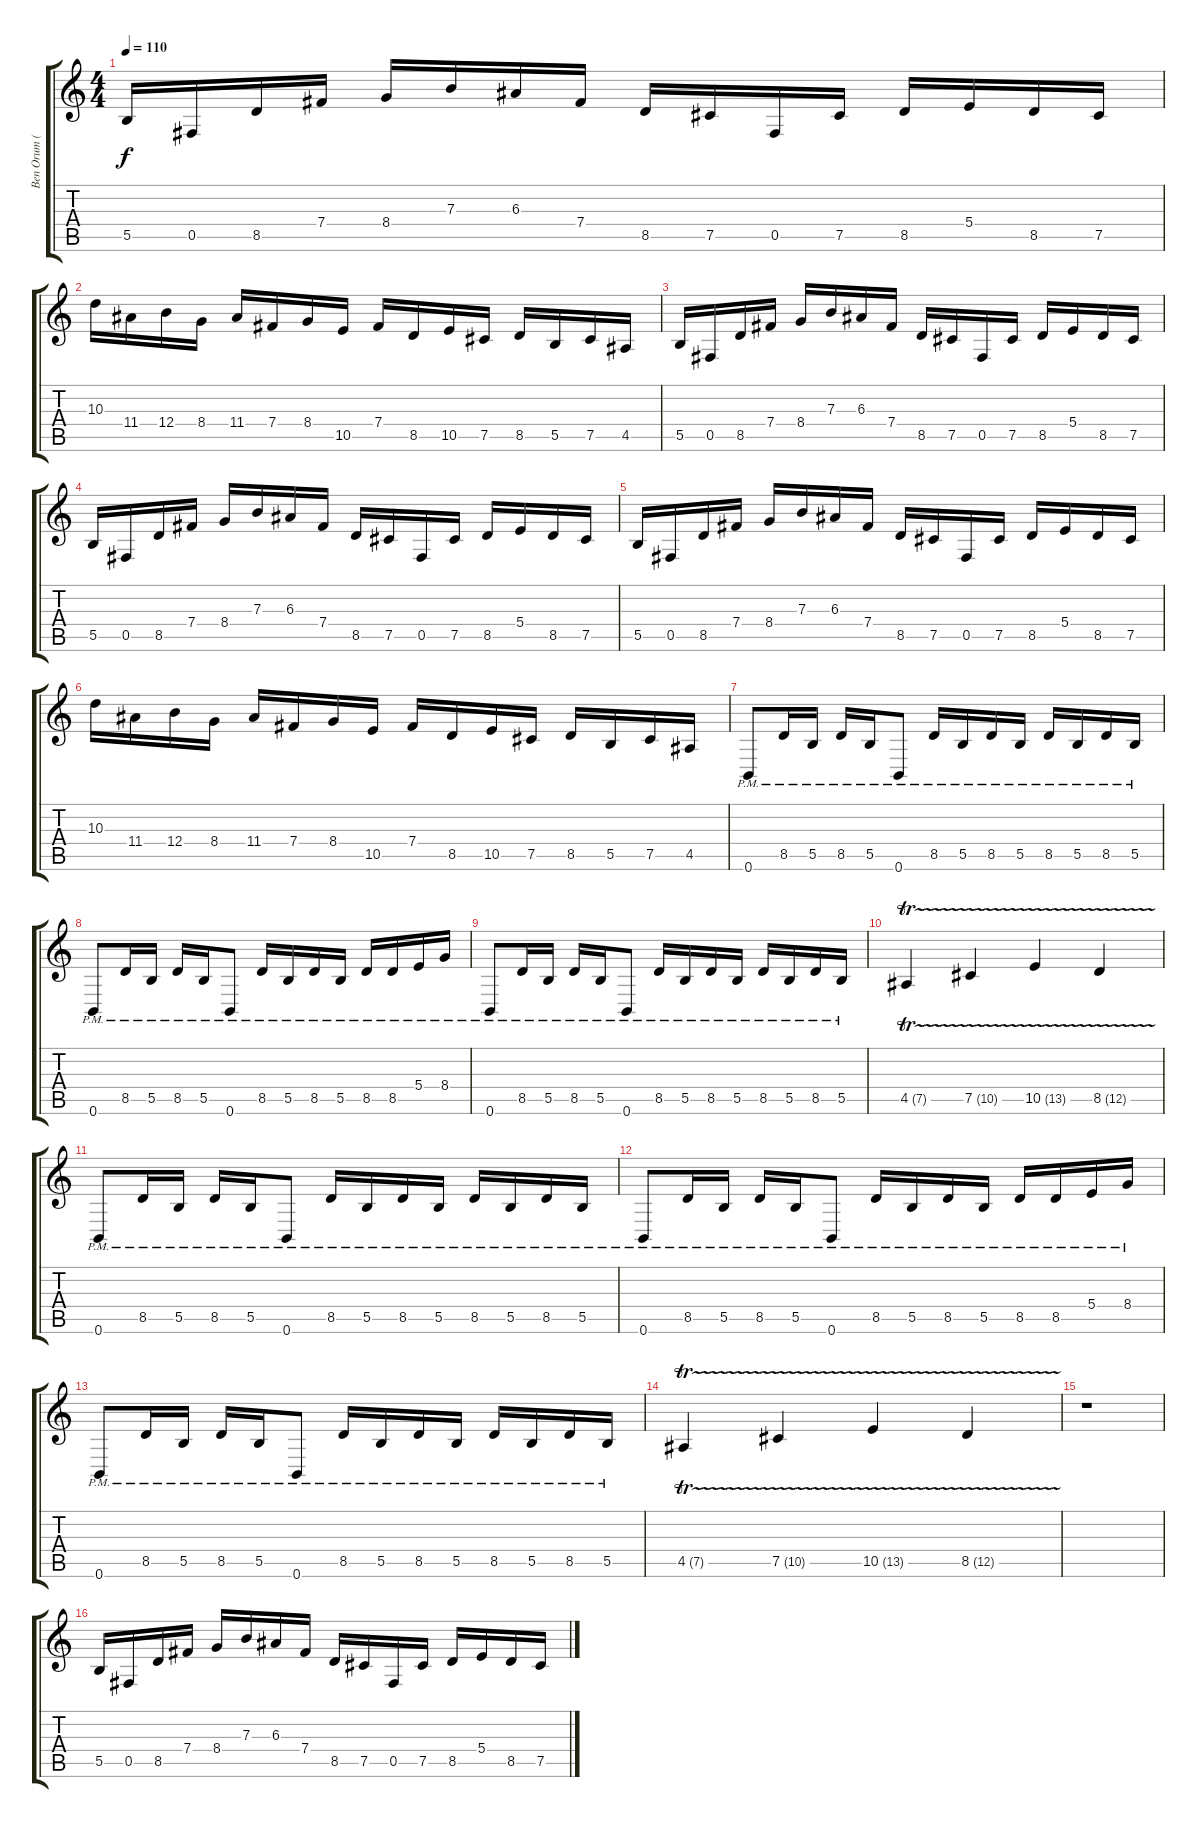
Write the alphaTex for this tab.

\track ("Ben Orum (Guitar)" "Ben Orum (") {instrument overdrivenguitar}
\staff {score tabs}
\tuning (Db4 Ab3 E3 B2 Gb2 B1) {hide}
\ts (4 4)
\tempo 110
\clef g2
\ks c
5.5.16{dy f} 0.5.16 8.5.16 7.4.16 8.4.16 7.3.16 6.3.16 7.4.16 8.5.16 7.5.16 0.5.16 7.5.16 8.5.16 5.4.16 8.5.16 7.5.16 |
10.3.16 11.4.16 12.4.16 8.4.16 11.4.16 7.4.16 8.4.16 10.5.16 7.4.16 8.5.16 10.5.16 7.5.16 8.5.16 5.5.16 7.5.16 4.5.16 |
5.5.16 0.5.16 8.5.16 7.4.16 8.4.16 7.3.16 6.3.16 7.4.16 8.5.16 7.5.16 0.5.16 7.5.16 8.5.16 5.4.16 8.5.16 7.5.16 |
5.5.16 0.5.16 8.5.16 7.4.16 8.4.16 7.3.16 6.3.16 7.4.16 8.5.16 7.5.16 0.5.16 7.5.16 8.5.16 5.4.16 8.5.16 7.5.16 |
5.5.16 0.5.16 8.5.16 7.4.16 8.4.16 7.3.16 6.3.16 7.4.16 8.5.16 7.5.16 0.5.16 7.5.16 8.5.16 5.4.16 8.5.16 7.5.16 |
10.3.16 11.4.16 12.4.16 8.4.16 11.4.16 7.4.16 8.4.16 10.5.16 7.4.16 8.5.16 10.5.16 7.5.16 8.5.16 5.5.16 7.5.16 4.5.16 |
0.6{pm}.8 8.5{pm}.16 5.5{pm}.16 8.5{pm}.16 5.5{pm}.16 0.6{pm}.8 8.5{pm}.16 5.5{pm}.16 8.5{pm}.16 5.5{pm}.16 8.5{pm}.16 5.5{pm}.16 8.5{pm}.16 5.5{pm}.16 |
0.6{pm}.8 8.5{pm}.16 5.5{pm}.16 8.5{pm}.16 5.5{pm}.16 0.6{pm}.8 8.5{pm}.16 5.5{pm}.16 8.5{pm}.16 5.5{pm}.16 8.5{pm}.16 8.5{pm}.16 5.4{pm}.16 8.4{pm}.16 |
0.6{pm}.8 8.5{pm}.16 5.5{pm}.16 8.5{pm}.16 5.5{pm}.16 0.6{pm}.8 8.5{pm}.16 5.5{pm}.16 8.5{pm}.16 5.5{pm}.16 8.5{pm}.16 5.5{pm}.16 8.5{pm}.16 5.5{pm}.16 |
4.5{tr (7 32)}.4 7.5{tr (10 32)}.4 10.5{tr (13 32)}.4 8.5{tr (12 32)}.4 |
0.6{pm}.8 8.5{pm}.16 5.5{pm}.16 8.5{pm}.16 5.5{pm}.16 0.6{pm}.8 8.5{pm}.16 5.5{pm}.16 8.5{pm}.16 5.5{pm}.16 8.5{pm}.16 5.5{pm}.16 8.5{pm}.16 5.5{pm}.16 |
0.6{pm}.8 8.5{pm}.16 5.5{pm}.16 8.5{pm}.16 5.5{pm}.16 0.6{pm}.8 8.5{pm}.16 5.5{pm}.16 8.5{pm}.16 5.5{pm}.16 8.5{pm}.16 8.5{pm}.16 5.4{pm}.16 8.4{pm}.16 |
0.6{pm}.8 8.5{pm}.16 5.5{pm}.16 8.5{pm}.16 5.5{pm}.16 0.6{pm}.8 8.5{pm}.16 5.5{pm}.16 8.5{pm}.16 5.5{pm}.16 8.5{pm}.16 5.5{pm}.16 8.5{pm}.16 5.5{pm}.16 |
4.5{tr (7 32)}.4 7.5{tr (10 32)}.4 10.5{tr (13 32)}.4 8.5{tr (12 32)}.4 |
r.1 |
5.5.16 0.5.16 8.5.16 7.4.16 8.4.16 7.3.16 6.3.16 7.4.16 8.5.16 7.5.16 0.5.16 7.5.16 8.5.16 5.4.16 8.5.16 7.5.16
